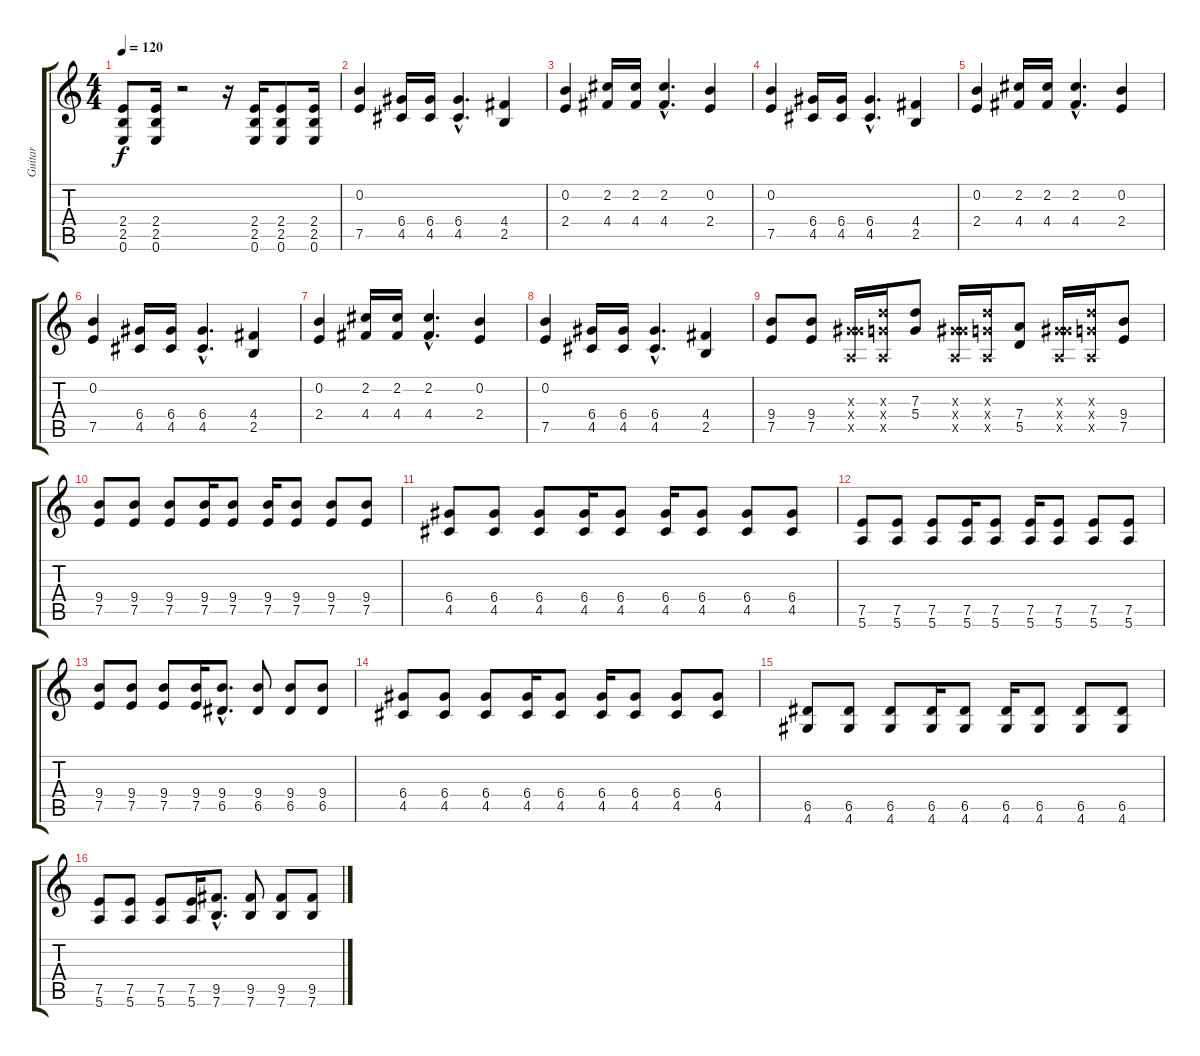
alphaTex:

\track ("Guitar" "Guitar") {instrument distortionguitar}
\staff {score tabs}
\tuning (E4 B3 G3 D3 A2 E2) {hide}
\ts (4 4)
\tempo 120
\clef g2
\ks c
(2.4 2.5 0.6).8{dy f} (2.4 2.5 0.6).16 r.2 r.16 (2.4 2.5 0.6).16 (2.4 2.5 0.6).8 (2.4 2.5 0.6).16 |
(0.2 7.5).4 (6.4 4.5).16 (6.4 4.5).16 (6.4{hac} 4.5{hac}).4{d} (4.4 2.5).4 |
(0.2 2.4).4 (2.2 4.4).16 (2.2 4.4).16 (2.2{hac} 4.4{hac}).4{d} (0.2 2.4).4 |
(0.2 7.5).4 (6.4 4.5).16 (6.4 4.5).16 (6.4{hac} 4.5{hac}).4{d} (4.4 2.5).4 |
(0.2 2.4).4 (2.2 4.4).16 (2.2 4.4).16 (2.2{hac} 4.4{hac}).4{d} (0.2 2.4).4 |
(0.2 7.5).4 (6.4 4.5).16 (6.4 4.5).16 (6.4{hac} 4.5{hac}).4{d} (4.4 2.5).4 |
(0.2 2.4).4 (2.2 4.4).16 (2.2 4.4).16 (2.2{hac} 4.4{hac}).4{d} (0.2 2.4).4 |
(0.2 7.5).4 (6.4 4.5).16 (6.4 4.5).16 (6.4{hac} 4.5{hac}).4{d} (4.4 2.5).4 |
(9.4 7.5).8 (9.4 7.5).8 (0.3{x} 6.4{x} 0.5{x}).16 (7.3{x} 5.4{x} 0.5{x}).16 (7.3 5.4).8 (0.3{x} 6.4{x} 0.5{x}).16 (7.3{x} 5.4{x} 0.5{x}).16 (7.4 5.5).8 (0.3{x} 6.4{x} 0.5{x}).16 (7.3{x} 5.4{x} 0.5{x}).16 (9.4 7.5).8 |
(9.4 7.5).8 (9.4 7.5).8 (9.4 7.5).8 (9.4 7.5).16 (9.4 7.5).8 (9.4 7.5).16 (9.4 7.5).8 (9.4 7.5).8 (9.4 7.5).8 |
(6.4 4.5).8 (6.4 4.5).8 (6.4 4.5).8 (6.4 4.5).16 (6.4 4.5).8 (6.4 4.5).16 (6.4 4.5).8 (6.4 4.5).8 (6.4 4.5).8 |
(7.5 5.6).8 (7.5 5.6).8 (7.5 5.6).8 (7.5 5.6).16 (7.5 5.6).8 (7.5 5.6).16 (7.5 5.6).8 (7.5 5.6).8 (7.5 5.6).8 |
(9.4 7.5).8 (9.4 7.5).8 (9.4 7.5).8 (9.4 7.5).16 (9.4{hac} 6.5{hac}).8{d} (9.4 6.5).8 (9.4 6.5).8 (9.4 6.5).8 |
(6.4 4.5).8 (6.4 4.5).8 (6.4 4.5).8 (6.4 4.5).16 (6.4 4.5).8 (6.4 4.5).16 (6.4 4.5).8 (6.4 4.5).8 (6.4 4.5).8 |
(6.5 4.6).8 (6.5 4.6).8 (6.5 4.6).8 (6.5 4.6).16 (6.5 4.6).8 (6.5 4.6).16 (6.5 4.6).8 (6.5 4.6).8 (6.5 4.6).8 |
(7.5 5.6).8 (7.5 5.6).8 (7.5 5.6).8 (7.5 5.6).16 (9.5{hac} 7.6{hac}).8{d} (9.5 7.6).8 (9.5 7.6).8 (9.5 7.6).8
